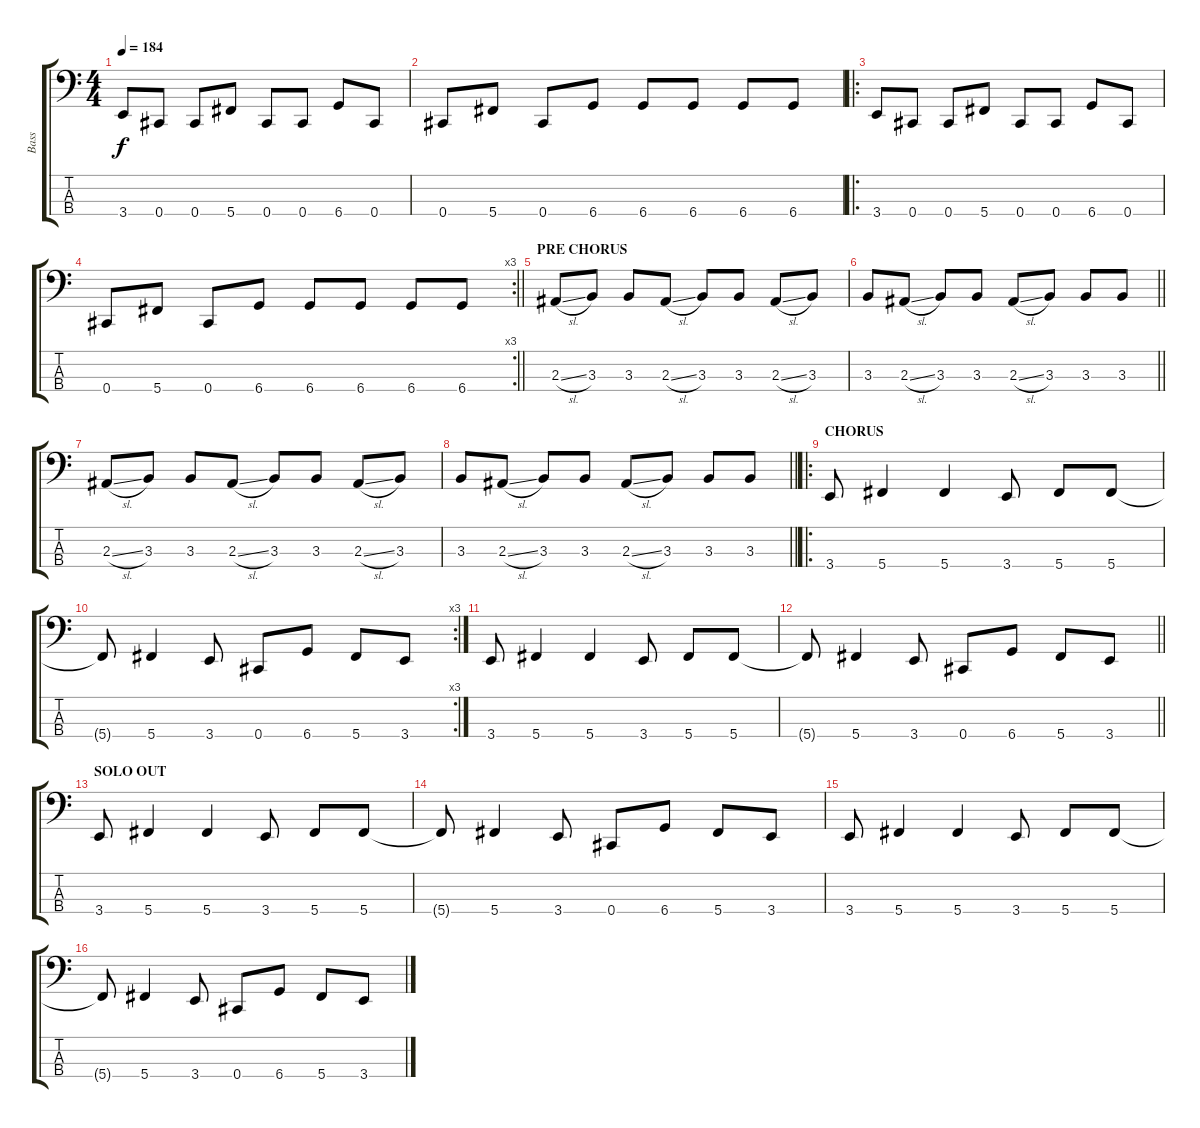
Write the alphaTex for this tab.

\track ("Bass" "Bass") {instrument electricbasspick}
\staff {score tabs}
\tuning (Gb2 Db2 Ab1 Db1) {hide}
\ts (4 4)
\tempo 184
\clef f4
\ks c
3.4.8{dy f} 0.4.8 0.4.8 5.4.8 0.4.8 0.4.8 6.4.8 0.4.8 |
0.4.8 5.4.8 0.4.8 6.4.8 6.4.8 6.4.8 6.4.8 6.4.8 |
\ro
3.4.8 0.4.8 0.4.8 5.4.8 0.4.8 0.4.8 6.4.8 0.4.8 |
\rc 3
\barLineRight lightlight
0.4.8 5.4.8 0.4.8 6.4.8 6.4.8 6.4.8 6.4.8 6.4.8 |
\section ("" "PRE CHORUS")
2.3{sl}.8 3.3.8 3.3.8 2.3{sl}.8 3.3.8 3.3.8 2.3{sl}.8 3.3.8 |
\barLineRight lightlight
3.3.8 2.3{sl}.8 3.3.8 3.3.8 2.3{sl}.8 3.3.8 3.3.8 3.3.8 |
2.3{sl}.8 3.3.8 3.3.8 2.3{sl}.8 3.3.8 3.3.8 2.3{sl}.8 3.3.8 |
\barLineRight lightlight
3.3.8 2.3{sl}.8 3.3.8 3.3.8 2.3{sl}.8 3.3.8 3.3.8 3.3.8 |
\ro
\section ("" "CHORUS")
3.4.8 5.4.4 5.4.4 3.4.8 5.4.8 5.4.8 |
\rc 3
5.4{t}.8 5.4.4 3.4.8 0.4.8 6.4.8 5.4.8 3.4.8 |
3.4.8 5.4.4 5.4.4 3.4.8 5.4.8 5.4.8 |
\barLineRight lightlight
5.4{t}.8 5.4.4 3.4.8 0.4.8 6.4.8 5.4.8 3.4.8 |
\section ("" "SOLO OUT")
3.4.8 5.4.4 5.4.4 3.4.8 5.4.8 5.4.8 |
5.4{t}.8 5.4.4 3.4.8 0.4.8 6.4.8 5.4.8 3.4.8 |
3.4.8 5.4.4 5.4.4 3.4.8 5.4.8 5.4.8 |
5.4{t}.8 5.4.4 3.4.8 0.4.8 6.4.8 5.4.8 3.4.8
